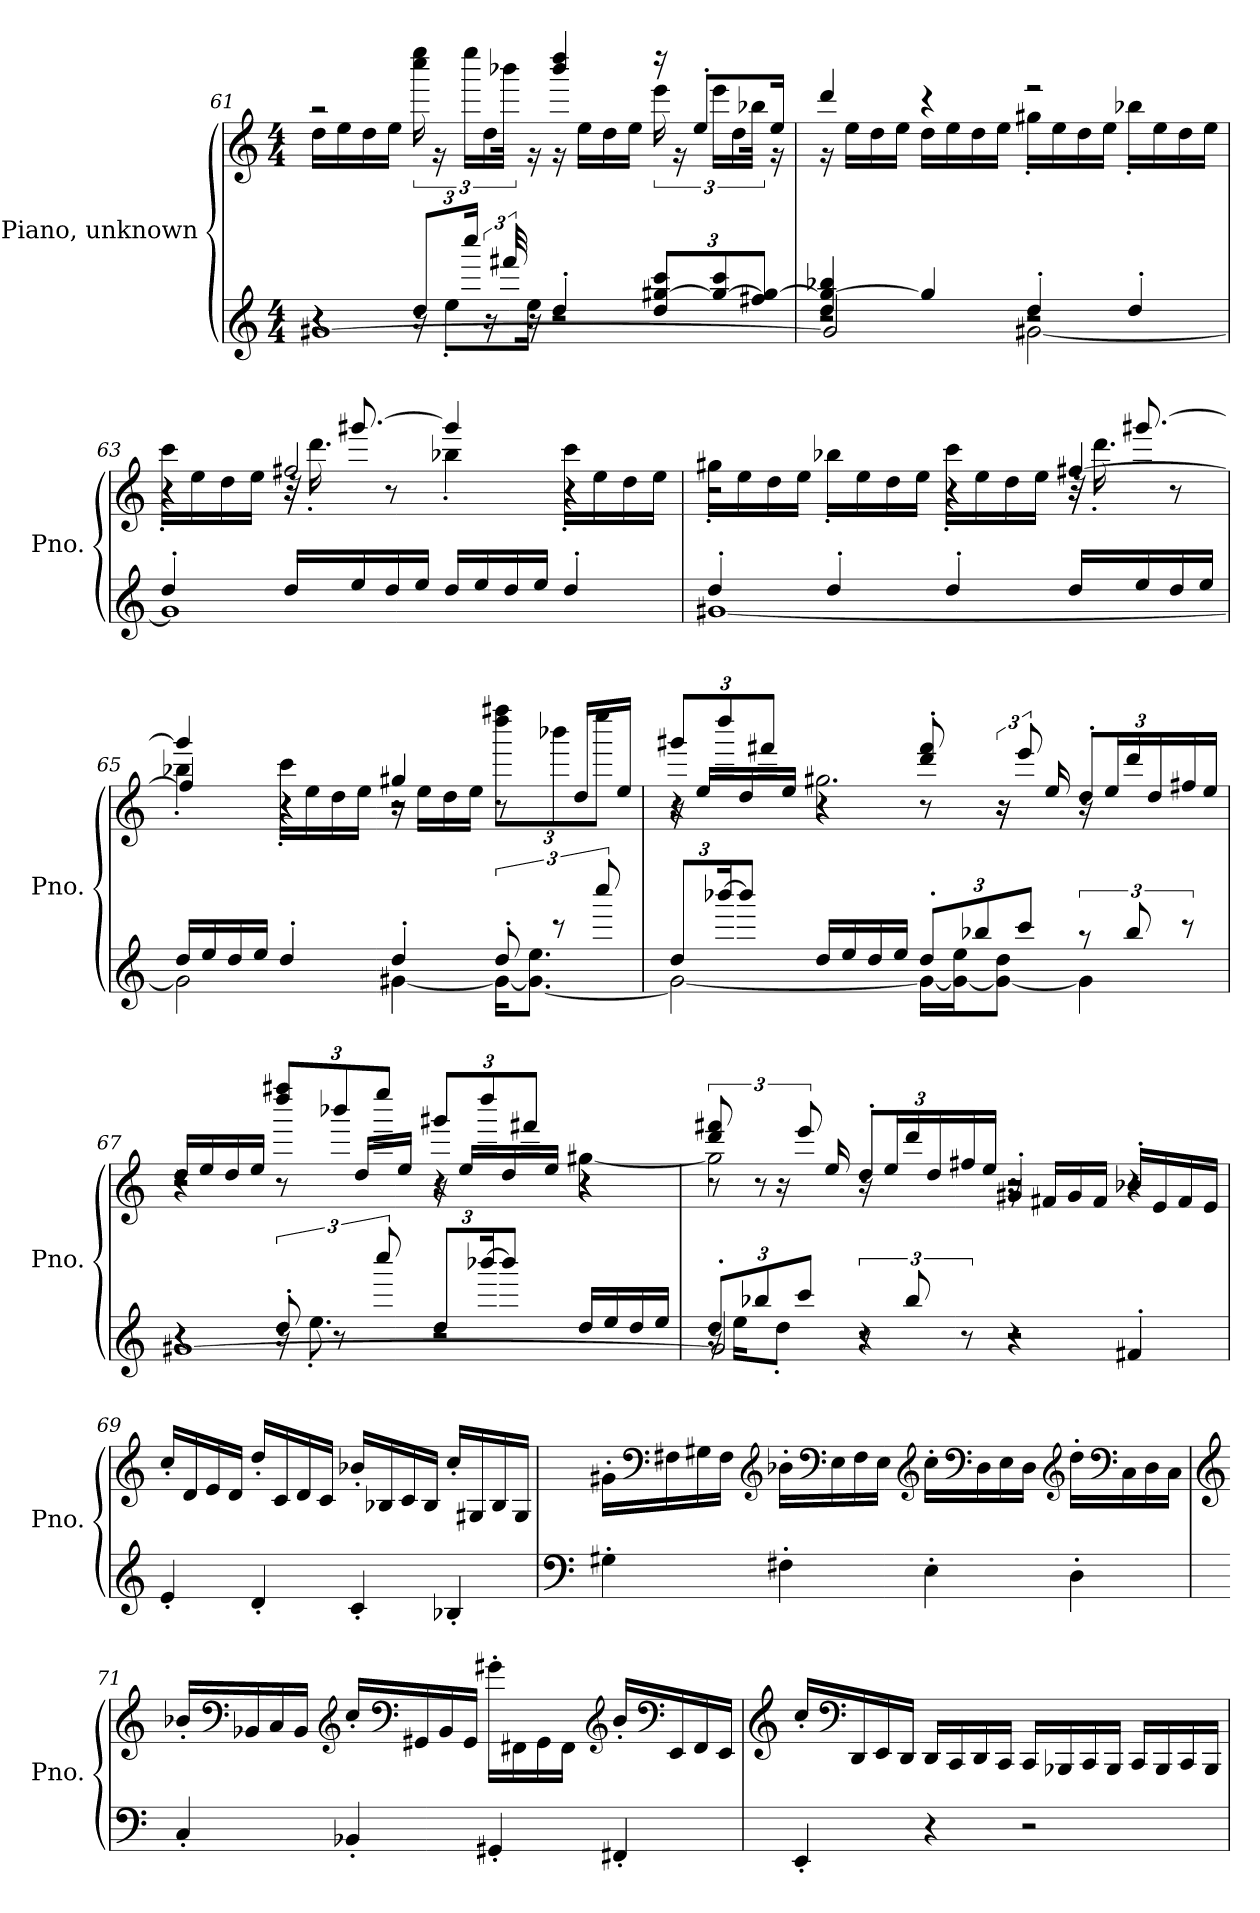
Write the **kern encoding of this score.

**kern	**kern
*part1	*part1
*staff2	*staff1
*I"Piano, unknown	*
*I'Pno.	*
*clefG2	*clefG2
*k[]	*k[]
*M4/4	*M4/4
=61	=61
*^	*^
*	*^	*	*
4r	4r	[1g#X	2r	16dd\LL
.	.	.	.	16ee\
.	.	.	.	16dd\
.	.	.	.	16ee\JJ
*Xbrackettup	*	*	*	*
12dd/L	16r	.	.	24cccc\ 24eeee\
.	.	.	.	24r
.	8ee'\L	.	.	.
24cccc/Jk	.	.	.	24eeee\LL
*brackettup	*	*	*	*Xbrackettup
24r	.	.	.	24dd\
48fff#X/	.	.	.	48bbb-X\JJk
16r	16ee\Jk	.	.	16r
4dd'/	2r	.	4bbb-/ 4dddd/	16r
.	.	.	.	16ee\LL
.	.	.	.	16dd\
.	.	.	.	16ee\JJ
*Xbrackettup	*	*	*	*brackettup
12dd/ [12gg#X/ 12ccc/L	.	.	16r	24eee\
.	.	.	.	24r
.	.	.	8ee'/L	.
12gg#/_ 12ccc/	.	.	.	24eee\LL
*	*	*	*	*Xbrackettup
.	.	.	.	24dd\
12ff#X/ 12gg#/_J	.	.	.	48bb-X\JJk
.	.	.	16ee/Jk	16r
!!LO:PB:g=z	!!
=62	=62	=62	=62	=62
4dd/ 4gg#/_ 4bb-X/	2r	2g#/]	4ddd/	16r
.	.	.	.	16ee\LL
.	.	.	.	16dd\
.	.	.	.	16ee\JJ
4gg#/]	.	.	4r	16dd\LL
.	.	.	.	16ee\
.	.	.	.	16dd\
.	.	.	.	16ee\JJ
4dd'/	[2g#X\	2r	2r	16gg#X'\LL
.	.	.	.	16ee\
.	.	.	.	16dd\
.	.	.	.	16ee\JJ
4dd'/	.	.	.	16bb-X'\LL
.	.	.	.	16ee\
.	.	.	.	16dd\
.	.	.	.	16ee\JJ
*	*v	*v	*	*
=63	=63	=63	=63
*	*	*	*^
4dd'/	1g#]	4r	16ccc'\LL	4r
.	.	.	16ee\	.
.	.	.	16dd\	.
.	.	.	16ee\JJ	.
16dd/LL	.	16r	32r	2ff#X/
.	.	.	16.ddd'\	.
16ee/	.	[8.ggg#X/	.	.
16dd/	.	.	8r	.
16ee/JJ	.	.	.	.
16dd/LL	.	4ggg#/]	4bb-X'\	.
16ee/	.	.	.	.
16dd/	.	.	.	.
16ee/JJ	.	.	.	.
4dd'/	.	4r	16ccc'\LL	4r
.	.	.	16ee\	.
.	.	.	16dd\	.
.	.	.	16ee\JJ	.
!!LO:LB:g=z	!!	!!
=64	=64	=64	=64	=64
4dd'/	[1g#X	2r	16gg#X'\LL	2r
.	.	.	16ee\	.
.	.	.	16dd\	.
.	.	.	16ee\JJ	.
4dd'/	.	.	16bb-X'\LL	.
.	.	.	16ee\	.
.	.	.	16dd\	.
.	.	.	16ee\JJ	.
4dd'/	.	4r	16ccc'\LL	4r
.	.	.	16ee\	.
.	.	.	16dd\	.
.	.	.	16ee\JJ	.
16dd/LL	.	16r	32r	[4ff#X/
.	.	.	16.ddd'\	.
16ee/	.	[8.ggg#X/	.	.
16dd/	.	.	8r	.
16ee/JJ	.	.	.	.
=65	=65	=65	=65	=65
16dd/LL	2g#\]	4ggg#/]	4bb-X'\	4ff#/]
16ee/	.	.	.	.
16dd/	.	.	.	.
16ee/JJ	.	.	.	.
4dd'/	.	4r	16ccc'\LL	4r
.	.	.	16ee\	.
.	.	.	16dd\	.
.	.	.	16ee\JJ	.
4dd'/	[4g#X\	2r	16r	4gg#X/
.	.	.	16ee\LL	.
.	.	.	16dd\	.
.	.	.	16ee\JJ	.
*brackettup	*	*	*	*
12dd'/	16g#\KL_	.	12dddd\ 12ffff#X\L	8r
.	8.g#\_ 8.ee\J	.	.	.
12r	.	.	12bbb-X\	.
.	.	.	.	16dd/LL
12cccc/	.	.	12eeee\J	.
.	.	.	.	16ee/JJ
!!LO:LB:g=z	!!	!!
=66	=66	=66	=66	=66
*Xbrackettup	*	*	*	*
12dd/L	2g#\_	12ggg#X/L	4r	16r
.	.	.	.	16ee/LL
[24bbb-X/K	.	12dddd/	.	.
8bbb-/J]	.	.	.	16dd/
.	.	12fff#X/J	.	.
.	.	.	.	16ee/JJ
16dd/LL	.	4r	2.gg#X\	4r
16ee/	.	.	.	.
16dd/	.	.	.	.
16ee/JJ	.	.	.	.
12dd'/L	16g#\LL_	8ddd/' 8fff#/'	.	8r
.	16g#\_ 16ee\J	.	.	.
12bb-X/	.	.	.	.
*	*	*brackettup	*	*
.	8g#\_ 8dd\J	24r	.	16r
12ccc/J	.	12eee/	.	.
.	.	.	.	16ee/
*brackettup	*	*Xbrackettup	*	*
12r	4g#\]	12dd'/L	.	16r
.	.	.	.	16ee/LL
12bb-/	.	12ddd/	.	.
.	.	.	.	16dd/
12r	.	12ff#X/J	.	.
.	.	.	.	16ee/JJ
!!LO:LB:g=z	!!	!!
=67	=67	=67	=67	=67
*	*^	*	*	*
4r	4r	[1g#X	16dd/LL	2r	4r
.	.	.	16ee/	.	.
.	.	.	16dd/	.	.
.	.	.	16ee/JJ	.	.
12dd'/	16r	.	12dddd/ 12ffff#X/L	.	8r
.	8.ee'\	.	.	.	.
12r	.	.	12bbb-X/	.	.
.	.	.	.	.	16dd/LL
12cccc/	.	.	12eeee/J	.	.
.	.	.	.	.	16ee/JJ
*Xbrackettup	*	*	*	*	*
12dd/L	2r	.	12ggg#X/L	4r	16r
.	.	.	.	.	16ee/LL
[24bbb-X/K	.	.	12dddd/	.	.
8bbb-/J]	.	.	.	.	16dd/
.	.	.	12fff#X/J	.	.
.	.	.	.	.	16ee/JJ
16dd/LL	.	.	4r	[4gg#X\	4r
16ee/	.	.	.	.	.
16dd/	.	.	.	.	.
16ee/JJ	.	.	.	.	.
!!LO:LB:g=z	!!	!!
=68	=68	=68	=68	=68	=68
*	*	*	*brackettup	*	*
12dd'/L	16r	2g#/]	12ddd/ 12fff#X/	2gg#\]	8r
.	16ee\KL	.	.	.	.
12bb-X/	.	.	12r	.	.
.	8dd'\J	.	.	.	16r
12ccc/J	.	.	12eee/	.	.
.	.	.	.	.	16ee/
*brackettup	*	*	*Xbrackettup	*	*
12r	4r	.	12dd'/L	.	16r
.	.	.	.	.	16ee/LL
12bb-/	.	.	12ddd/	.	.
.	.	.	.	.	16dd/
12r	.	.	12ff#X/J	.	.
.	.	.	.	.	16ee/JJ
4r	2r	2r	16r	2r	4g#X'/
.	.	.	16f#X/LL	.	.
.	.	.	16g#/	.	.
.	.	.	16f#/JJ	.	.
4f#X'/	.	.	16b-X'/LL	.	4r
.	.	.	16e/	.	.
.	.	.	16f#/	.	.
.	.	.	16e/JJ	.	.
*v	*v	*v	*	*	*
*	*v	*v	*v
=69	=69
4e'/	16cc'/LL
.	16d/
.	16e/
.	16d/JJ
4d'/	16dd'/LL
.	16c/
.	16d/
.	16c/JJ
4c'/	16b-X'/LL
.	16B-X/
.	16c/
.	16B-/JJ
4B-X'/	16cc'/LL
.	16G#X/
.	16B-/
.	16G#/JJ
!!LO:LB:g=z
=70	=70
*clefF4	*
4G#X'\	16g#X'\LL
*	*clefF4
.	16F#X\
.	16G#X\
.	16F#\JJ
*	*clefG2
4F#X'\	16b-X'\LL
*	*clefF4
.	16E\
.	16F#\
.	16E\JJ
*	*clefG2
4E'\	16cc'\LL
*	*clefF4
.	16D\
.	16E\
.	16D\JJ
*	*clefG2
4D'\	16dd'\LL
*	*clefF4
.	16C\
.	16D\
.	16C\JJ
!!LO:PB:g=z
=71	=71
*	*clefG2
4C'/	16b-X'/LL
*	*clefF4
.	16BB-X/
.	16C/
.	16BB-/JJ
*	*clefG2
4BB-X'/	16cc'/LL
*	*clefF4
.	16GG#X/
.	16BB-/
.	16GG#/JJ
4GG#X'/	16g#X'\LL
.	16FF#X\
.	16GG#\
.	16FF#\JJ
*	*clefG2
4FF#X'/	16b-'/LL
*	*clefF4
.	16EE/
.	16FF#/
.	16EE/JJ
!!LO:LB:g=z
=72	=72
*	*clefG2
4EE'/	16cc'/LL
*	*clefF4
.	16DD/
.	16EE/
.	16DD/JJ
4r	16DD/LL
.	16CC/
.	16DD/
.	16CC/JJ
2r	16CC/LL
.	16BBB-X/
.	16CC/
.	16BBB-/JJ
.	16CC/LL
.	16BBB-/
.	16CC/
.	16BBB-/JJ
=	=
*-	*-
